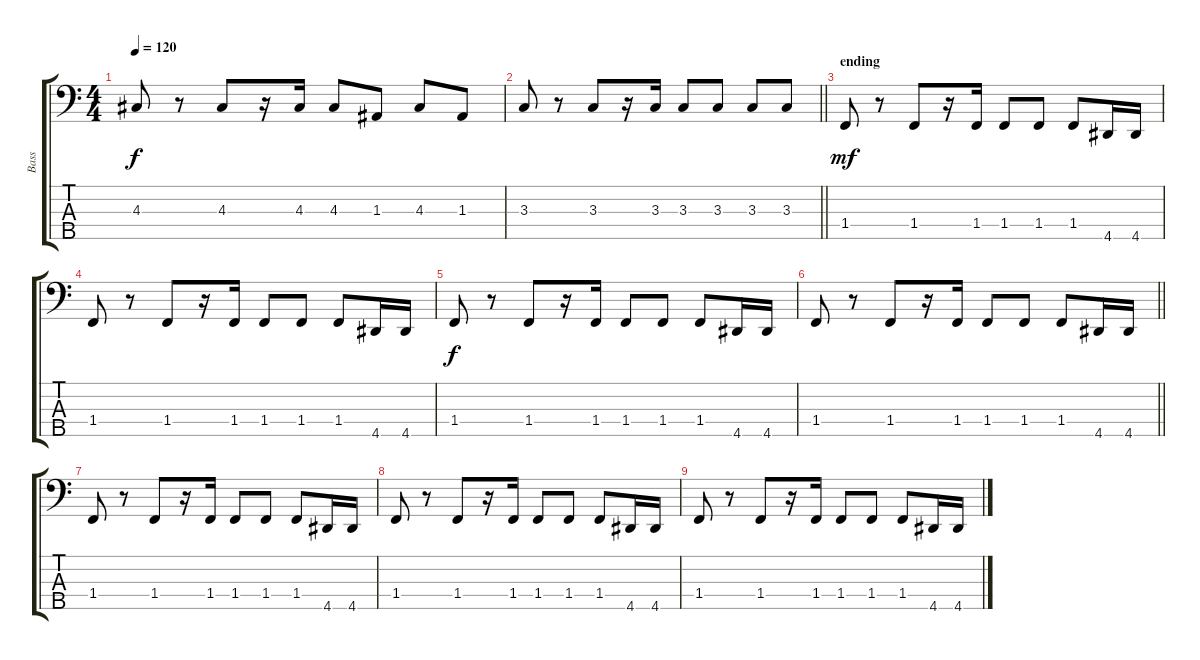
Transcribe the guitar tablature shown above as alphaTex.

\track ("Bass" "Bass") {instrument electricbassfinger}
\staff {score tabs}
\tuning (G2 D2 A1 E1 B0) {hide}
\ts (4 4)
\tempo 120
\clef f4
\ks c
4.3.8{dy f} r.8 4.3.8 r.16 4.3.16 4.3.8 1.3.8 4.3.8 1.3.8 |
\barLineRight lightlight
3.3.8 r.8 3.3.8 r.16 3.3.16 3.3.8 3.3.8 3.3.8 3.3.8 |
\section ("" "ending")
1.4.8{dy mf} r.8 1.4.8 r.16 1.4.16 1.4.8 1.4.8 1.4.8 4.5.16 4.5.16 |
1.4.8 r.8 1.4.8 r.16 1.4.16 1.4.8 1.4.8 1.4.8 4.5.16 4.5.16 |
1.4.8{dy f} r.8 1.4.8 r.16 1.4.16 1.4.8 1.4.8 1.4.8 4.5.16 4.5.16 |
\barLineRight lightlight
1.4.8 r.8 1.4.8 r.16 1.4.16 1.4.8 1.4.8 1.4.8 4.5.16 4.5.16 |
1.4.8 r.8 1.4.8 r.16 1.4.16 1.4.8 1.4.8 1.4.8 4.5.16 4.5.16 |
1.4.8 r.8 1.4.8 r.16 1.4.16 1.4.8 1.4.8 1.4.8 4.5.16 4.5.16 |
1.4.8 r.8 1.4.8 r.16 1.4.16 1.4.8 1.4.8 1.4.8 4.5.16 4.5.16
